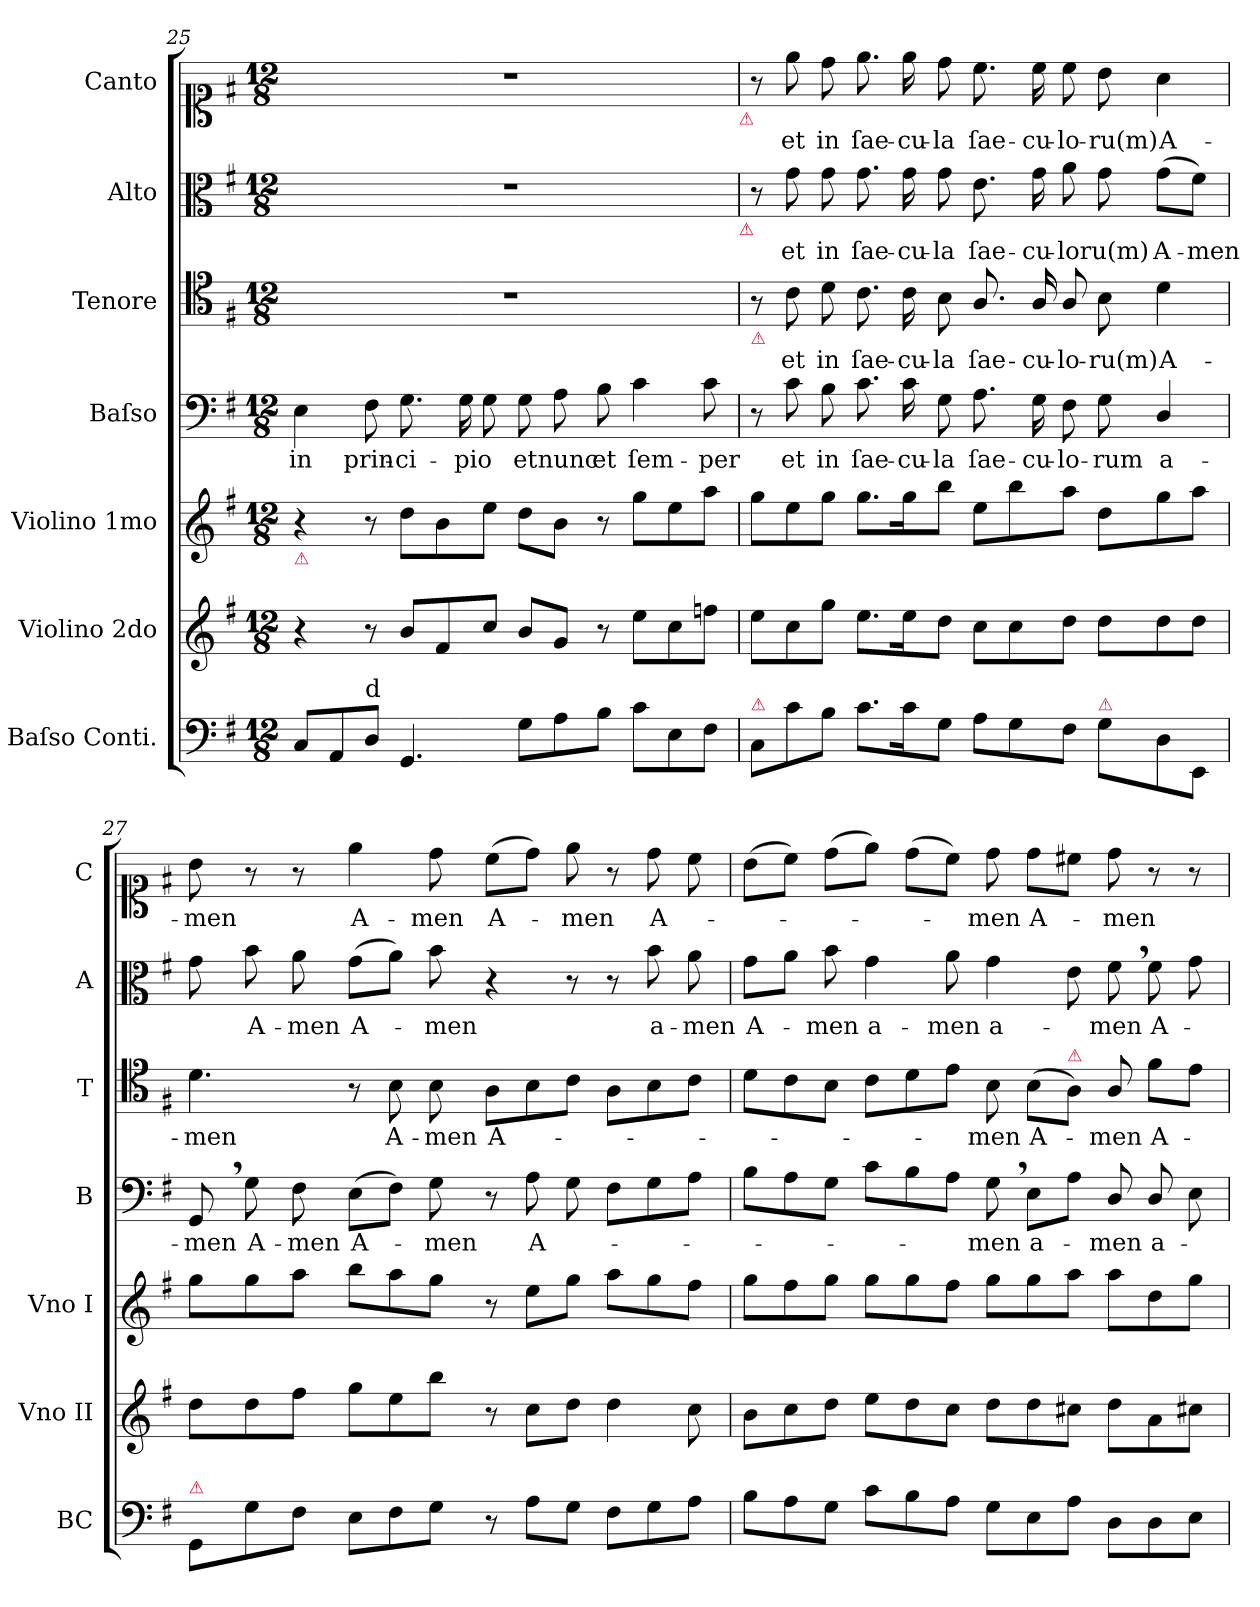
**kern	**kern	**kern	**kern	**text	**kern	**text	**kern	**text	**kern	**text
*part7	*part6	*part5	*part4	*part4	*part3	*part3	*part2	*part2	*part1	*part1
*staff7	*staff6	*staff5	*staff4	*staff4	*staff3	*staff3	*staff2	*staff2	*staff1	*staff1
*I"Baſso Conti.	*I"Violino 2do	*I"Violino 1mo	*I"Baſso	*	*I"Tenore	*	*I"Alto	*	*I"Canto	*
*I'BC	*I'Vno II	*I'Vno I	*I'B	*	*I'T	*	*I'A	*	*I'C	*
*clefF4	*clefG2	*clefG2	*clefF4	*	*clefC4	*	*clefC3	*	*clefC1	*
*k[f#]	*k[f#]	*k[f#]	*k[f#]	*	*k[f#]	*	*k[f#]	*	*k[f#]	*
*G:	*G:	*G:	*G:	*	*G:	*	*G:	*	*G:	*
*M12/8	*M12/8	*M12/8	*M12/8	*	*M12/8	*	*M12/8	*	*M12/8	*
=25	=25	=25	=25	=25	=25	=25	=25	=25	=25	=25
!	!	!LO:TX:b:color=crimson:t=⚠	!	!	!	!	!	!	!	!
8C/L	4r	4r	4E\	in	1.r	.	1.r	.	1.r	.
8AA/	.	.	.	.	.	.	.	.	.	.
!LO:TX:a:t=d	!	!	!	!	!	!	!	!	!	!
8D/J	8r	8r	8F#\	prin-	.	.	.	.	.	.
4.GG/	8b/L	8dd\L	8.G\	-ci-	.	.	.	.	.	.
.	8f#/	8b\	.	.	.	.	.	.	.	.
.	.	.	16G\	-pio	.	.	.	.	.	.
.	8cc/J	8ee\J	8G\	.	.	.	.	.	.	.
8G\L	8b/L	8dd\L	8G\	et	.	.	.	.	.	.
8A\	8g/J	8b\J	8A\	nunc	.	.	.	.	.	.
8B\J	8r	8r	8B\	et	.	.	.	.	.	.
8c\L	8ee\L	8gg\L	4c\	ſem-	.	.	.	.	.	.
8E\	8cc\	8ee\	.	.	.	.	.	.	.	.
8F#\J	8ffn\J	8aa\J	8c\	-per	.	.	.	.	.	.
!	!	!	!	!	!	!	!	!	!LO:TX:b:color=crimson:t=⚠	!
!	!	!	!	!	!	!	!LO:TX:b:color=crimson:t=⚠	!	!	!
=26	=26	=26	=26	=26	=26	=26	=26	=26	=26	=26
!	!	!	!	!	!LO:TX:b:color=crimson:t=⚠	!	!	!	!	!
!LO:TX:a:color=crimson:t=⚠	!	!	!	!	!	!	!	!	!	!
8C/L	8ee\L	8gg\L	8r	.	8r	.	8r	.	8r	.
8c\	8cc\	8ee\	8c\	et	8c\	et	8g\	et	8ee\	et
8B\J	8gg\J	8gg\J	8B\	in	8d\	in	8g\	in	8dd\	in
8.c\L	8.ee\L	8.gg\L	8.c\	ſae-	8.c\	ſae-	8.g\	ſae-	8.ee\	ſae-
16c\K	16ee\K	16gg\K	16c\	-cu-	16c\	-cu-	16g\	-cu-	16ee\	-cu-
8G\J	8dd\J	8bb\J	8G\	-la	8B\	-la	8g\	-la	8dd\	-la
8A\L	8cc\L	8ee\L	8.A\	ſae-	8.A/	ſae-	8.e\	ſae-	8.cc\	ſae-
8G\	8cc\	8bb\	.	.	.	.	.	.	.	.
.	.	.	16G\	-cu-	16A/	-cu-	16g\	-cu-	16cc\	-cu-
8F#\J	8dd\J	8aa\J	8F#\	-lo-	8A/	-lo-	8a\	-loru(m)	8cc\	-lo-
!LO:TX:a:color=crimson:t=⚠	!	!	!	!	!	!	!	!	!	!
8G\L	8dd\L	8dd\L	8G\	-rum	8B\	-ru(m)	8g\	.	8b\	-ru(m)
8D\	8dd\	8gg\	4D/	a-	4d\	A-	(>8g\L	A-	4a\	A-
8EE/J	8dd\J	8aa\J	.	.	.	.	8f#\J)	-men	.	.
=27	=27	=27	=27	=27	=27	=27	=27	=27	=27	=27
!LO:TX:a:color=crimson:t=⚠	!	!	!	!	!	!	!	!	!	!
8GG/L	8dd\L	8gg\L	8GG,/	-men	4.d\	-men	8g\	.	8b\	-men
8G\	8dd\	8gg\	8G\	A-	.	.	8b\	A-	8r	.
8F#\J	8ff#\J	8aa\J	8F#\	-men	.	.	8a\	-men	8r	.
!	!	!	!	!LO:LY:i	!	!	!	!	!	!
8E\L	8gg\L	8bb\L	(>8E\L	A-	8r	.	(>8g\L	A-	4ee\	A-
8F#\	8ee\	8aa\	8F#\J)	.	8B\	A-	8a\J)	.	.	.
!	!	!	!	!LO:LY:i	!	!	!	!	!	!
8G\J	8bb\J	8gg\J	8G\	-men	8B\	-men	8b\	-men	8dd\	-men
8r	8r	8r	8r	.	8A\L	A-	4r	.	(>8cc\L	A-
8A\L	8cc\L	8ee\L	8A\	A-	8B\	.	.	.	8dd\J)	.
8G\J	8dd\J	8gg\J	8G\	.	8c\J	.	8r	.	8ee\	-men
8F#\L	4dd\	8aa\L	8F#\L	.	8A\L	.	8r	.	8r	.
8G\	.	8gg\	8G\	.	8B\	.	8b\	a-	8dd\	A-
8A\J	8cc\	8ff#\J	8A\J	.	8c\J	.	8a\	-men	8cc\	.
=28	=28	=28	=28	=28	=28	=28	=28	=28	=28	=28
8B\L	8b\L	8gg\L	8B\L	.	8d\L	.	8g\L	A-	(>8b\L	.
8A\	8cc\	8ff#\	8A\	.	8c\	.	8a\J	.	8cc\J)	.
8G\J	8dd\J	8gg\J	8G\J	.	8B\J	.	8b\	-men	(>8dd\L	.
!	!	!	!	!	!	!	!	!LO:LY:i	!	!
8c\L	8ee\L	8gg\L	8c\L	.	8c\L	.	4g\	a-	8ee\J)	.
8B\	8dd\	8gg\	8B\	.	8d\	.	.	.	(>8dd\L	.
!	!	!	!	!	!	!	!	!LO:LY:i	!	!
8A\J	8cc\J	8ff#\J	8A\J	.	8e\J	.	8a\	-men	8cc\J)	.
8G\L	8dd\L	8gg\L	8G,\	-men	8B\	-men	4g\	a-	8dd\	-men
8E\	8dd\	8gg\	8E\L	a-	(>8B\L	A-	.	.	8dd\L	A-
!	!	!	!	!	!LO:TX:a:color=crimson:t=⚠	!	!	!	!	!
8A\J	8cc#X\J	8aa\J	8A\J	.	8A\J)	.	8e\	.	8cc#X\J	.
8D\L	8dd\L	8aa\L	8D/	-men	8A/	-men	8f#,\	-men	8dd\	-men
!	!	!	!	!LO:LY:i	!	!	!	!	!	!
8D\	8a\	8dd\	8D/	a-	8f#\L	A-	8f#\	A-	8r	.
8E\J	8cc#X\J	8gg\J	8E\	.	8e\J	.	8g\	.	8r	.
=	=	=	=	=	=	=	=	=	=	=
*-	*-	*-	*-	*-	*-	*-	*-	*-	*-	*-
